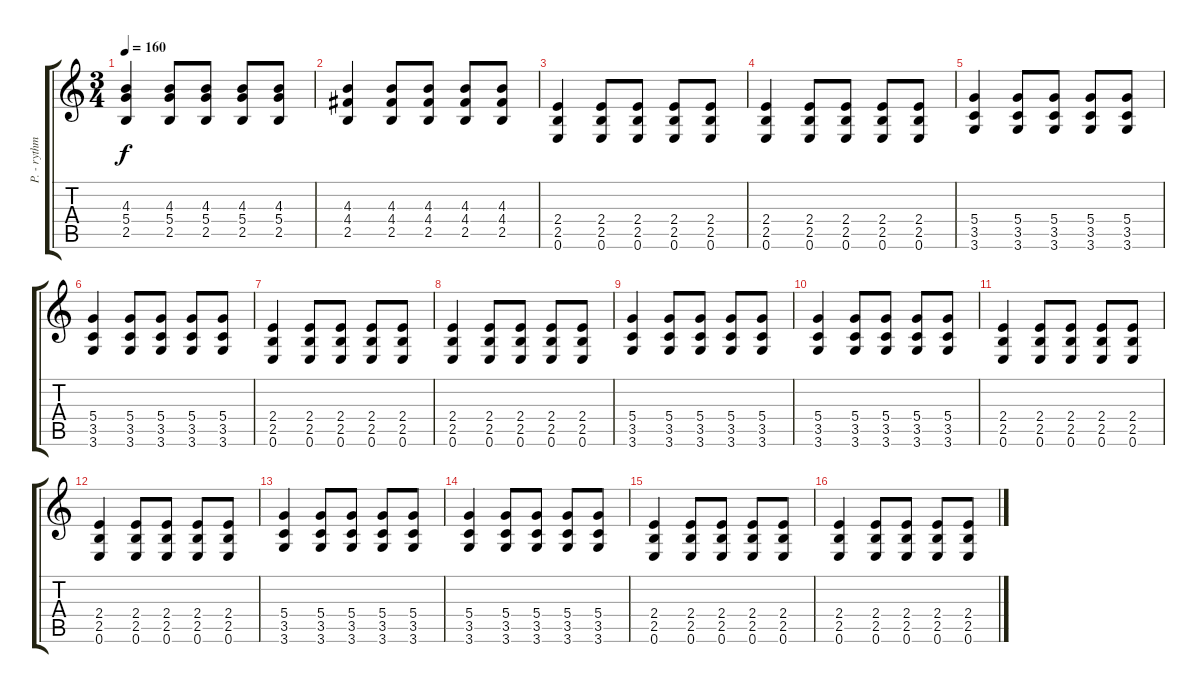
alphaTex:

\track ("P. - rythm guitar" "P. - rythm") {instrument distortionguitar}
\staff {score tabs}
\tuning (E4 B3 G3 D3 A2 E2) {hide}
\ts (3 4)
\tempo 160
\clef g2
\ks c
(4.3 5.4 2.5).4{dy f instrument distortionguitar} (4.3 5.4 2.5).8 (4.3 5.4 2.5).8 (4.3 5.4 2.5).8 (4.3 5.4 2.5).8 |
(4.3 4.4 2.5).4{instrument distortionguitar} (4.3 4.4 2.5).8 (4.3 4.4 2.5).8 (4.3 4.4 2.5).8 (4.3 4.4 2.5).8 |
(2.4 2.5 0.6).4 (2.4 2.5 0.6).8 (2.4 2.5 0.6).8 (2.4 2.5 0.6).8 (2.4 2.5 0.6).8 |
(2.4 2.5 0.6).4 (2.4 2.5 0.6).8 (2.4 2.5 0.6).8 (2.4 2.5 0.6).8 (2.4 2.5 0.6).8 |
(5.4 3.5 3.6).4 (5.4 3.5 3.6).8 (5.4 3.5 3.6).8 (5.4 3.5 3.6).8 (5.4 3.5 3.6).8 |
(5.4 3.5 3.6).4 (5.4 3.5 3.6).8 (5.4 3.5 3.6).8 (5.4 3.5 3.6).8 (5.4 3.5 3.6).8 |
(2.4 2.5 0.6).4 (2.4 2.5 0.6).8 (2.4 2.5 0.6).8 (2.4 2.5 0.6).8 (2.4 2.5 0.6).8 |
(2.4 2.5 0.6).4 (2.4 2.5 0.6).8 (2.4 2.5 0.6).8 (2.4 2.5 0.6).8 (2.4 2.5 0.6).8 |
(5.4 3.5 3.6).4 (5.4 3.5 3.6).8 (5.4 3.5 3.6).8 (5.4 3.5 3.6).8 (5.4 3.5 3.6).8 |
(5.4 3.5 3.6).4 (5.4 3.5 3.6).8 (5.4 3.5 3.6).8 (5.4 3.5 3.6).8 (5.4 3.5 3.6).8 |
(2.4 2.5 0.6).4 (2.4 2.5 0.6).8 (2.4 2.5 0.6).8 (2.4 2.5 0.6).8 (2.4 2.5 0.6).8 |
(2.4 2.5 0.6).4 (2.4 2.5 0.6).8 (2.4 2.5 0.6).8 (2.4 2.5 0.6).8 (2.4 2.5 0.6).8 |
(5.4 3.5 3.6).4 (5.4 3.5 3.6).8 (5.4 3.5 3.6).8 (5.4 3.5 3.6).8 (5.4 3.5 3.6).8 |
(5.4 3.5 3.6).4 (5.4 3.5 3.6).8 (5.4 3.5 3.6).8 (5.4 3.5 3.6).8 (5.4 3.5 3.6).8 |
(2.4 2.5 0.6).4 (2.4 2.5 0.6).8 (2.4 2.5 0.6).8 (2.4 2.5 0.6).8 (2.4 2.5 0.6).8 |
(2.4 2.5 0.6).4 (2.4 2.5 0.6).8 (2.4 2.5 0.6).8 (2.4 2.5 0.6).8 (2.4 2.5 0.6).8
